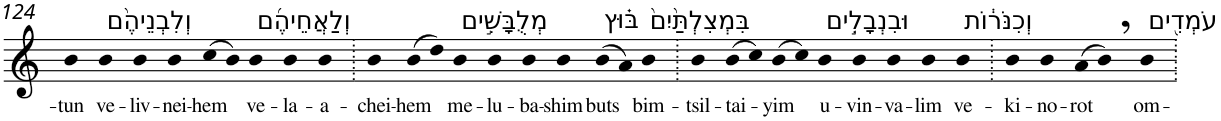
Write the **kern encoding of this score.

**kern	**text
*part1	*part1
*staff1	*staff1
*I"Piano	*
*I'Pno	*
!!LO:PB:g=z
*clefG2	*
*k[]	*
=124	=124
!	!LO:LY:b
4b	-tun
!LO:TX:a:t=וְלִבְנֵיהֶ֨ם	!
!	!LO:LY:b
4b	ve-
!	!LO:LY:b
4b	-liv-
!	!LO:LY:b
4b	-nei-
!	!LO:LY:b
(>8cc	-hem
8b)	.
!LO:TX:a:t=וְלַאֲחֵיהֶ֜ם	!
!	!LO:LY:b
4b	ve-
!	!LO:LY:b
4b	-la-
!	!LO:LY:b
4b	-a-
=125.	=125.
!	!LO:LY:b
4b	-chei-
!	!LO:LY:b
(>8b	-hem
8dd)	.
!LO:TX:a:t=מְלֻבָּשִׁ֣ים	!
!	!LO:LY:b
4b	me-
!	!LO:LY:b
4b	-lu-
!	!LO:LY:b
4b	-ba-
!	!LO:LY:b
4b	-shim
!LO:TX:a:t=בּ֗וּץ	!
!	!LO:LY:b
(>8b	buts
8a)	.
!LO:TX:a:t=בִּמְצִלְתַּ֙יִם֙	!
!	!LO:LY:b
4b	bim-
=126.	=126.
!	!LO:LY:b
4b	-tsil-
!	!LO:LY:b
(>8b	-tai-
8cc)	.
!	!LO:LY:b
(>8b	-yim
8cc)	.
!LO:TX:a:t=וּבִנְבָלִ֣ים	!
!	!LO:LY:b
4b	u-
!	!LO:LY:b
4b	-vin-
!	!LO:LY:b
4b	-va-
!	!LO:LY:b
4b	-lim
!LO:TX:a:t=וְכִנֹּר֔וֹת	!
!	!LO:LY:b
4b	ve-
=127.	=127.
!	!LO:LY:b
4b	-ki-
!	!LO:LY:b
4b	-no-
!	!LO:LY:b
(>8a	-rot
8b,)	.
!LO:TX:a:t=עֹמְדִ֖ים	!
!	!LO:LY:b
4b	om-
=.	=.
*-	*-
